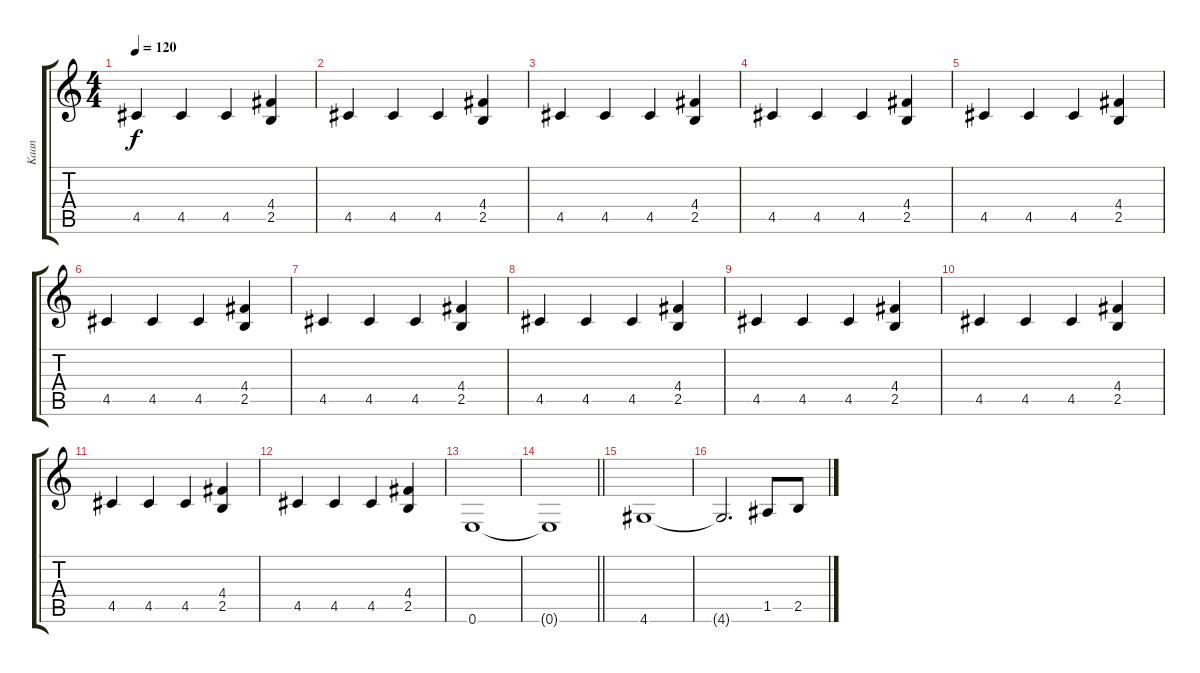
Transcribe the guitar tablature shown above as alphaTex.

\track ("Kaan" "Kaan") {instrument electricguitarmuted}
\staff {score tabs}
\tuning (E4 B3 G3 D3 A2 E2) {hide}
\ts (4 4)
\tempo 120
\clef g2
\ks c
4.5.4{dy f} 4.5.4 4.5.4 (4.4 2.5).4 |
4.5.4 4.5.4 4.5.4 (4.4 2.5).4 |
4.5.4 4.5.4 4.5.4 (4.4 2.5).4 |
4.5.4 4.5.4 4.5.4 (4.4 2.5).4 |
4.5.4 4.5.4 4.5.4 (4.4 2.5).4 |
4.5.4 4.5.4 4.5.4 (4.4 2.5).4 |
4.5.4 4.5.4 4.5.4 (4.4 2.5).4 |
4.5.4 4.5.4 4.5.4 (4.4 2.5).4 |
4.5.4 4.5.4 4.5.4 (4.4 2.5).4 |
4.5.4 4.5.4 4.5.4 (4.4 2.5).4 |
4.5.4 4.5.4 4.5.4 (4.4 2.5).4 |
4.5.4 4.5.4 4.5.4 (4.4 2.5).4 |
0.6.1 |
\barLineRight lightlight
0.6{t}.1 |
4.6.1 |
4.6{t}.2{d} 1.5.8 2.5.8
